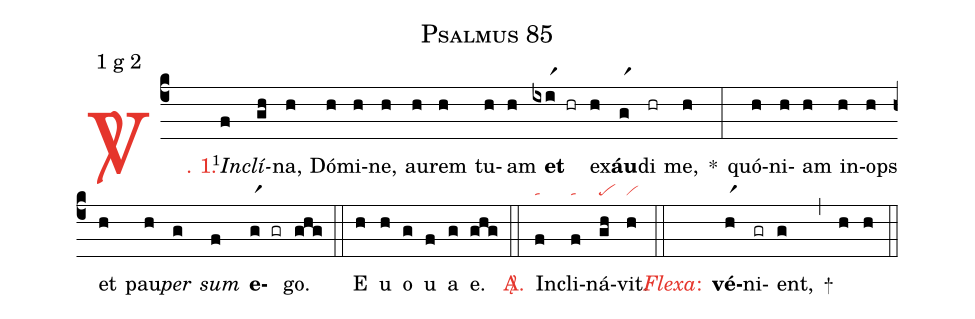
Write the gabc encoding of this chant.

name: Psalmus 85;
mode: 1;
mode-differentia: g 2;
nabc-lines: 1;
%%
(c4)

<c><sp>V/</sp>. 1.</c>() <v>\VSup{1}</v><i>In</i>(f)<i>clí</i>(gh)na,(h) Dó(h)mi(h)ne,(h) au(h)rem(h) tu(h)am(h) <b>et</b>(ixir1 hr) ex(h)<b>áu</b>(gr1)di(hr) me,(h) *(:) quó(h)ni(h)am(h) in(h)ops(h) et(h) pau(h)<i>per</i>(g) <i>sum</i>(f) <b>e</b>(gr1 gr)go.(ghg) (::)

<eu>E(h) u(h) o(g) u(f) a(g) e.</eu>(ghg) (::)

<nlba><c><sp>A/</sp>.</c>() In</nlba>(f|ta)cli(f|ta)ná(gh|pe)vit.(h|vi) (::)

<c><i>Flexa</i>:</c>() <b>vé</b>(hr1)ni(gr)ent,(g) +(,) (h) (h) (::)
